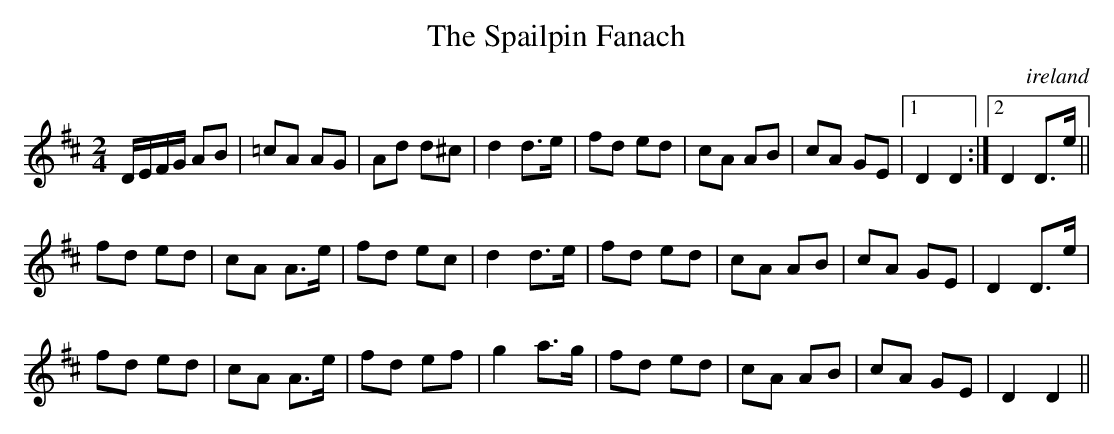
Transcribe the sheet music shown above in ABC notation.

X:1
T:Spailpin Fanach, The
O:ireland
M:2/4
L:1/8
K:D
D/E/F/G/ AB|=cA AG|Ad d^c|d2 d>e|fd ed|cA AB|cA GE|1 D2 D2:|2 D2 D>e||
fd ed|cA A>e|fd ec|d2 d>e|fd ed|cA AB|cA GE|D2 D>e|
fd ed|cA A>e|fd ef|g2 a>g|fd ed|cA AB|cA GE|D2 D2||
